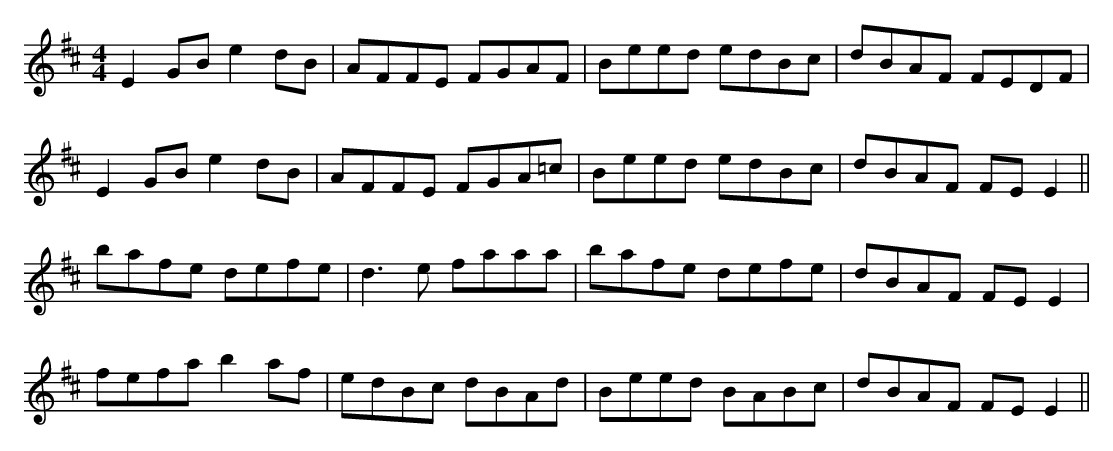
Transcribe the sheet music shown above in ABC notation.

X:1
M:4/4
K:Edor
E2GB e2dB|AFFE FGAF|Beed edBc|dBAF FEDF|
E2GB e2dB|AFFE FGA=c|Beed edBc|dBAF FEE2||
bafe defe|d3e faaa|bafe defe|dBAF FEE2|
fefa b2af|edBc dBAd|Beed BABc|dBAF FEE2 ||
